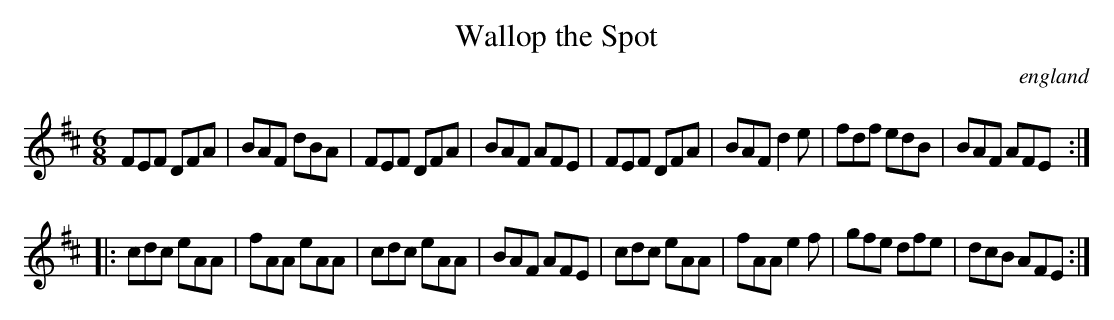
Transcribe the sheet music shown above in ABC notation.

X:1
T:Wallop the Spot
O:england
M:6/8
K:D
FEF DFA|BAF dBA|FEF DFA|BAF AFE|FEF DFA|BAF d2e|fdf edB|BAF AFE:|
|:cdc eAA|fAA eAA|cdc eAA|BAF AFE|cdc eAA|fAA e2f|gfe dfe|dcB AFE:|
